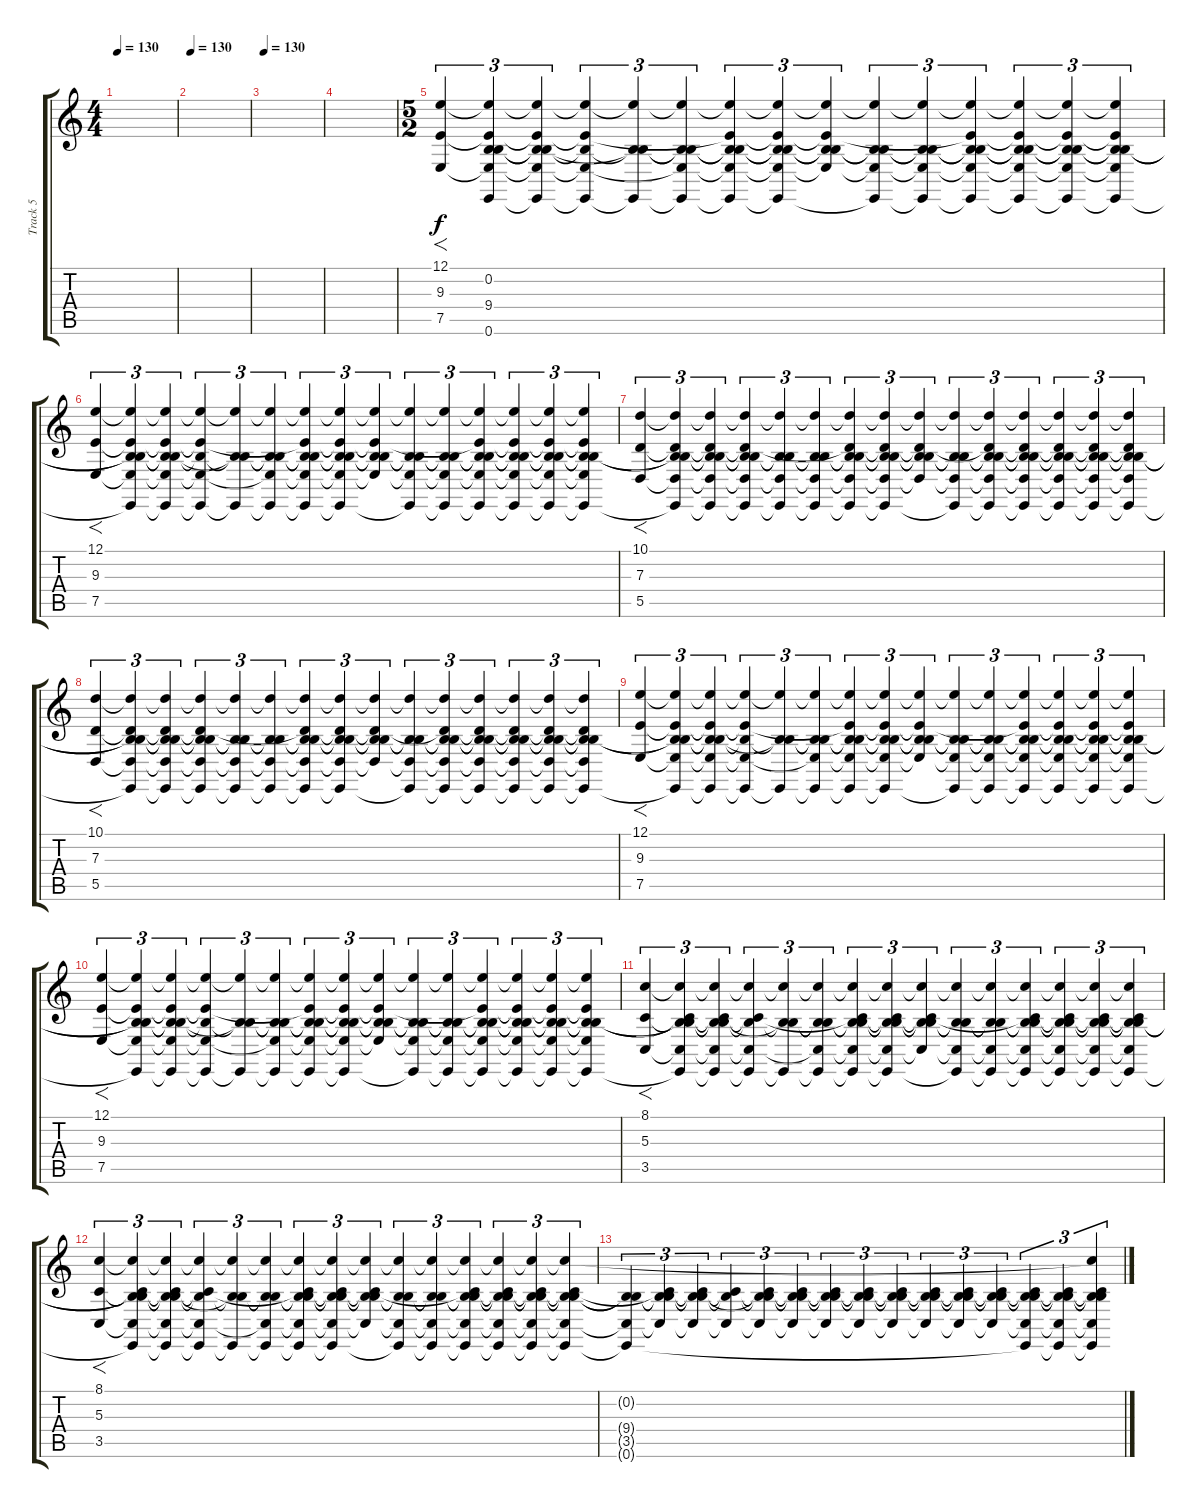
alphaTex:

\track ("Track 5" "Track 5") {instrument pad4choir}
\staff {score tabs}
\tuning (E4 B3 G3 D3 A2 E2) {hide}
\ts (4 4)
\tempo 130
\clef g2
\ks c
|
\tempo 130
|
\tempo 130
|
|
\ts (5 2)
(12.1 9.3 7.5).4{f tu (3 2)} (12.1{t} 0.2 9.3{t} 9.4 7.5{t} 0.6).4{tu (3 2)} (12.1{t} 0.2{t} 9.3{t} 9.4{t} 7.5{t} 0.6{t}).4{tu (3 2)} (12.1{t} 9.3{t} 9.4{t} 7.5{t} 0.6{t}).4{tu (3 2)} (12.1{t} 0.2{t} 9.4{t} 0.6{t}).4{tu (3 2)} (12.1{t} 0.2{t} 9.4{t} 7.5{t} 0.6{t}).4{tu (3 2)} (12.1{t} 0.2{t} 9.3{t} 9.4{t} 7.5{t} 0.6{t}).4{tu (3 2)} (12.1{t} 0.2{t} 9.3{t} 9.4{t} 7.5{t} 0.6{t}).4{tu (3 2)} (12.1{t} 0.2{t} 9.3{t} 9.4{t} 7.5{t}).4{tu (3 2)} (12.1{t} 0.2{t} 9.4{t} 7.5{t} 0.6{t}).4{tu (3 2)} (12.1{t} 0.2{t} 9.4{t} 7.5{t} 0.6{t}).4{tu (3 2)} (12.1{t} 0.2{t} 9.3{t} 9.4{t} 7.5{t} 0.6{t}).4{tu (3 2)} (12.1{t} 0.2{t} 9.3{t} 9.4{t} 7.5{t} 0.6{t}).4{tu (3 2)} (12.1{t} 0.2{t} 9.3{t} 9.4{t} 7.5{t} 0.6{t}).4{tu (3 2)} (12.1{t} 0.2{t} 9.3{t} 9.4{t} 7.5{t} 0.6{t}).4{tu (3 2)} |
(12.1 9.3 7.5).4{f tu (3 2)} (12.1{t} 0.2{t} 9.3{t} 9.4{t} 7.5{t} 0.6{t}).4{tu (3 2)} (12.1{t} 0.2{t} 9.3{t} 9.4{t} 7.5{t} 0.6{t}).4{tu (3 2)} (12.1{t} 9.3{t} 9.4{t} 7.5{t} 0.6{t}).4{tu (3 2)} (12.1{t} 0.2{t} 9.4{t} 0.6{t}).4{tu (3 2)} (12.1{t} 0.2{t} 9.4{t} 7.5{t} 0.6{t}).4{tu (3 2)} (12.1{t} 0.2{t} 9.3{t} 9.4{t} 7.5{t} 0.6{t}).4{tu (3 2)} (12.1{t} 0.2{t} 9.3{t} 9.4{t} 7.5{t} 0.6{t}).4{tu (3 2)} (12.1{t} 0.2{t} 9.3{t} 9.4{t} 7.5{t}).4{tu (3 2)} (12.1{t} 0.2{t} 9.4{t} 7.5{t} 0.6{t}).4{tu (3 2)} (12.1{t} 0.2{t} 9.4{t} 7.5{t} 0.6{t}).4{tu (3 2)} (12.1{t} 0.2{t} 9.3{t} 9.4{t} 7.5{t} 0.6{t}).4{tu (3 2)} (12.1{t} 0.2{t} 9.3{t} 9.4{t} 7.5{t} 0.6{t}).4{tu (3 2)} (12.1{t} 0.2{t} 9.3{t} 9.4{t} 7.5{t} 0.6{t}).4{tu (3 2)} (12.1{t} 0.2{t} 9.3{t} 9.4{t} 7.5{t} 0.6{t}).4{tu (3 2)} |
(10.1 7.3 5.5).4{f tu (3 2)} (10.1{t} 0.2{t} 7.3{t} 9.4{t} 5.5{t} 0.6{t}).4{tu (3 2)} (10.1{t} 0.2{t} 7.3{t} 9.4{t} 5.5{t} 0.6{t}).4{tu (3 2)} (10.1{t} 0.2{t} 7.3{t} 9.4{t} 5.5{t} 0.6{t}).4{tu (3 2)} (10.1{t} 0.2{t} 9.4{t} 5.5{t} 0.6{t}).4{tu (3 2)} (10.1{t} 0.2{t} 9.4{t} 5.5{t} 0.6{t}).4{tu (3 2)} (10.1{t} 0.2{t} 7.3{t} 9.4{t} 5.5{t} 0.6{t}).4{tu (3 2)} (10.1{t} 0.2{t} 7.3{t} 9.4{t} 5.5{t} 0.6{t}).4{tu (3 2)} (10.1{t} 0.2{t} 7.3{t} 9.4{t} 5.5{t}).4{tu (3 2)} (10.1{t} 0.2{t} 9.4{t} 5.5{t} 0.6{t}).4{tu (3 2)} (10.1{t} 0.2{t} 7.3{t} 9.4{t} 5.5{t} 0.6{t}).4{tu (3 2)} (10.1{t} 0.2{t} 7.3{t} 9.4{t} 5.5{t} 0.6{t}).4{tu (3 2)} (10.1{t} 0.2{t} 7.3{t} 9.4{t} 5.5{t} 0.6{t}).4{tu (3 2)} (10.1{t} 0.2{t} 7.3{t} 9.4{t} 5.5{t} 0.6{t}).4{tu (3 2)} (10.1{t} 0.2{t} 7.3{t} 9.4{t} 5.5{t} 0.6{t}).4{tu (3 2)} |
(10.1 7.3 5.5).4{f tu (3 2)} (10.1{t} 0.2{t} 7.3{t} 9.4{t} 5.5{t} 0.6{t}).4{tu (3 2)} (10.1{t} 0.2{t} 7.3{t} 9.4{t} 5.5{t} 0.6{t}).4{tu (3 2)} (10.1{t} 0.2{t} 7.3{t} 9.4{t} 5.5{t} 0.6{t}).4{tu (3 2)} (10.1{t} 0.2{t} 9.4{t} 5.5{t} 0.6{t}).4{tu (3 2)} (10.1{t} 0.2{t} 9.4{t} 5.5{t} 0.6{t}).4{tu (3 2)} (10.1{t} 0.2{t} 7.3{t} 9.4{t} 5.5{t} 0.6{t}).4{tu (3 2)} (10.1{t} 0.2{t} 7.3{t} 9.4{t} 5.5{t} 0.6{t}).4{tu (3 2)} (10.1{t} 0.2{t} 7.3{t} 9.4{t} 5.5{t}).4{tu (3 2)} (10.1{t} 0.2{t} 9.4{t} 5.5{t} 0.6{t}).4{tu (3 2)} (10.1{t} 0.2{t} 7.3{t} 9.4{t} 5.5{t} 0.6{t}).4{tu (3 2)} (10.1{t} 0.2{t} 7.3{t} 9.4{t} 5.5{t} 0.6{t}).4{tu (3 2)} (10.1{t} 0.2{t} 7.3{t} 9.4{t} 5.5{t} 0.6{t}).4{tu (3 2)} (10.1{t} 0.2{t} 7.3{t} 9.4{t} 5.5{t} 0.6{t}).4{tu (3 2)} (10.1{t} 0.2{t} 7.3{t} 9.4{t} 5.5{t} 0.6{t}).4{tu (3 2)} |
(12.1 9.3 7.5).4{f tu (3 2)} (12.1{t} 0.2{t} 9.3{t} 9.4{t} 7.5{t} 0.6{t}).4{tu (3 2)} (12.1{t} 0.2{t} 9.3{t} 9.4{t} 7.5{t} 0.6{t}).4{tu (3 2)} (12.1{t} 9.3{t} 9.4{t} 7.5{t} 0.6{t}).4{tu (3 2)} (12.1{t} 0.2{t} 9.4{t} 0.6{t}).4{tu (3 2)} (12.1{t} 0.2{t} 9.4{t} 7.5{t} 0.6{t}).4{tu (3 2)} (12.1{t} 0.2{t} 9.3{t} 9.4{t} 7.5{t} 0.6{t}).4{tu (3 2)} (12.1{t} 0.2{t} 9.3{t} 9.4{t} 7.5{t} 0.6{t}).4{tu (3 2)} (12.1{t} 0.2{t} 9.3{t} 9.4{t} 7.5{t}).4{tu (3 2)} (12.1{t} 0.2{t} 9.4{t} 7.5{t} 0.6{t}).4{tu (3 2)} (12.1{t} 0.2{t} 9.4{t} 7.5{t} 0.6{t}).4{tu (3 2)} (12.1{t} 0.2{t} 9.3{t} 9.4{t} 7.5{t} 0.6{t}).4{tu (3 2)} (12.1{t} 0.2{t} 9.3{t} 9.4{t} 7.5{t} 0.6{t}).4{tu (3 2)} (12.1{t} 0.2{t} 9.3{t} 9.4{t} 7.5{t} 0.6{t}).4{tu (3 2)} (12.1{t} 0.2{t} 9.3{t} 9.4{t} 7.5{t} 0.6{t}).4{tu (3 2)} |
(12.1 9.3 7.5).4{f tu (3 2)} (12.1{t} 0.2{t} 9.3{t} 9.4{t} 7.5{t} 0.6{t}).4{tu (3 2)} (12.1{t} 0.2{t} 9.3{t} 9.4{t} 7.5{t} 0.6{t}).4{tu (3 2)} (12.1{t} 9.3{t} 9.4{t} 7.5{t} 0.6{t}).4{tu (3 2)} (12.1{t} 0.2{t} 9.4{t} 0.6{t}).4{tu (3 2)} (12.1{t} 0.2{t} 9.4{t} 7.5{t} 0.6{t}).4{tu (3 2)} (12.1{t} 0.2{t} 9.3{t} 9.4{t} 7.5{t} 0.6{t}).4{tu (3 2)} (12.1{t} 0.2{t} 9.3{t} 9.4{t} 7.5{t} 0.6{t}).4{tu (3 2)} (12.1{t} 0.2{t} 9.3{t} 9.4{t} 7.5{t}).4{tu (3 2)} (12.1{t} 0.2{t} 9.4{t} 7.5{t} 0.6{t}).4{tu (3 2)} (12.1{t} 0.2{t} 9.4{t} 7.5{t} 0.6{t}).4{tu (3 2)} (12.1{t} 0.2{t} 9.3{t} 9.4{t} 7.5{t} 0.6{t}).4{tu (3 2)} (12.1{t} 0.2{t} 9.3{t} 9.4{t} 7.5{t} 0.6{t}).4{tu (3 2)} (12.1{t} 0.2{t} 9.3{t} 9.4{t} 7.5{t} 0.6{t}).4{tu (3 2)} (12.1{t} 0.2{t} 9.3{t} 9.4{t} 7.5{t} 0.6{t}).4{tu (3 2)} |
(8.1 5.3 3.5).4{f tu (3 2)} (8.1{t} 0.2{t} 5.3{t} 9.4{t} 3.5{t} 0.6{t}).4{tu (3 2)} (8.1{t} 0.2{t} 5.3{t} 9.4{t} 3.5{t} 0.6{t}).4{tu (3 2)} (8.1{t} 5.3{t} 9.4{t} 3.5{t} 0.6{t}).4{tu (3 2)} (8.1{t} 0.2{t} 9.4{t} 0.6{t}).4{tu (3 2)} (8.1{t} 0.2{t} 9.4{t} 3.5{t} 0.6{t}).4{tu (3 2)} (8.1{t} 0.2{t} 5.3{t} 9.4{t} 3.5{t} 0.6{t}).4{tu (3 2)} (8.1{t} 0.2{t} 5.3{t} 9.4{t} 3.5{t} 0.6{t}).4{tu (3 2)} (8.1{t} 0.2{t} 5.3{t} 9.4{t} 3.5{t}).4{tu (3 2)} (8.1{t} 0.2{t} 9.4{t} 3.5{t} 0.6{t}).4{tu (3 2)} (8.1{t} 0.2{t} 9.4{t} 3.5{t} 0.6{t}).4{tu (3 2)} (8.1{t} 0.2{t} 5.3{t} 9.4{t} 3.5{t} 0.6{t}).4{tu (3 2)} (8.1{t} 0.2{t} 5.3{t} 9.4{t} 3.5{t} 0.6{t}).4{tu (3 2)} (8.1{t} 0.2{t} 5.3{t} 9.4{t} 3.5{t} 0.6{t}).4{tu (3 2)} (8.1{t} 0.2{t} 5.3{t} 9.4{t} 3.5{t} 0.6{t}).4{tu (3 2)} |
(8.1 5.3 3.5).4{f tu (3 2)} (8.1{t} 0.2{t} 5.3{t} 9.4{t} 3.5{t} 0.6{t}).4{tu (3 2)} (8.1{t} 0.2{t} 5.3{t} 9.4{t} 3.5{t} 0.6{t}).4{tu (3 2)} (8.1{t} 5.3{t} 9.4{t} 3.5{t} 0.6{t}).4{tu (3 2)} (8.1{t} 0.2{t} 9.4{t} 0.6{t}).4{tu (3 2)} (8.1{t} 0.2{t} 9.4{t} 3.5{t} 0.6{t}).4{tu (3 2)} (8.1{t} 0.2{t} 5.3{t} 9.4{t} 3.5{t} 0.6{t}).4{tu (3 2)} (8.1{t} 0.2{t} 5.3{t} 9.4{t} 3.5{t} 0.6{t}).4{tu (3 2)} (8.1{t} 0.2{t} 5.3{t} 9.4{t} 3.5{t}).4{tu (3 2)} (8.1{t} 0.2{t} 9.4{t} 3.5{t} 0.6{t}).4{tu (3 2)} (8.1{t} 0.2{t} 9.4{t} 3.5{t} 0.6{t}).4{tu (3 2)} (8.1{t} 0.2{t} 5.3{t} 9.4{t} 3.5{t} 0.6{t}).4{tu (3 2)} (8.1{t} 0.2{t} 5.3{t} 9.4{t} 3.5{t} 0.6{t}).4{tu (3 2)} (8.1{t} 0.2{t} 5.3{t} 9.4{t} 3.5{t} 0.6{t}).4{tu (3 2)} (8.1{t} 0.2{t} 5.3{t} 9.4{t} 3.5{t} 0.6{t}).4{tu (3 2)} |
(0.2{t} 9.4{t} 3.5{t} 0.6{t}).4{tu (3 2)} (0.2{t} 5.3{t} 9.4{t} 3.5{t}).4{tu (3 2)} (0.2{t} 5.3{t} 9.4{t} 3.5{t}).4{tu (3 2)} (0.2{t} 5.3{t} 3.5{t}).4{tu (3 2)} (0.2{t} 5.3{t} 9.4{t} 3.5{t}).4{tu (3 2)} (0.2{t} 5.3{t} 9.4{t} 3.5{t}).4{tu (3 2)} (0.2{t} 5.3{t} 9.4{t} 3.5{t}).4{tu (3 2)} (0.2{t} 5.3{t} 9.4{t} 3.5{t}).4{tu (3 2)} (0.2{t} 5.3{t} 9.4{t} 3.5{t}).4{tu (3 2)} (0.2{t} 5.3{t} 9.4{t} 3.5{t}).4{tu (3 2)} (0.2{t} 5.3{t} 9.4{t} 3.5{t}).4{tu (3 2)} (0.2{t} 5.3{t} 9.4{t} 3.5{t}).4{tu (3 2)} (0.2{t} 5.3{t} 9.4{t} 3.5{t} 0.6{t}).4{tu (3 2)} (0.2{t} 5.3{t} 9.4{t} 3.5{t} 0.6{t}).4{tu (3 2)} (8.1{t} 0.2{t} 5.3{t} 9.4{t} 3.5{t} 0.6{t}).4{tu (3 2)}
